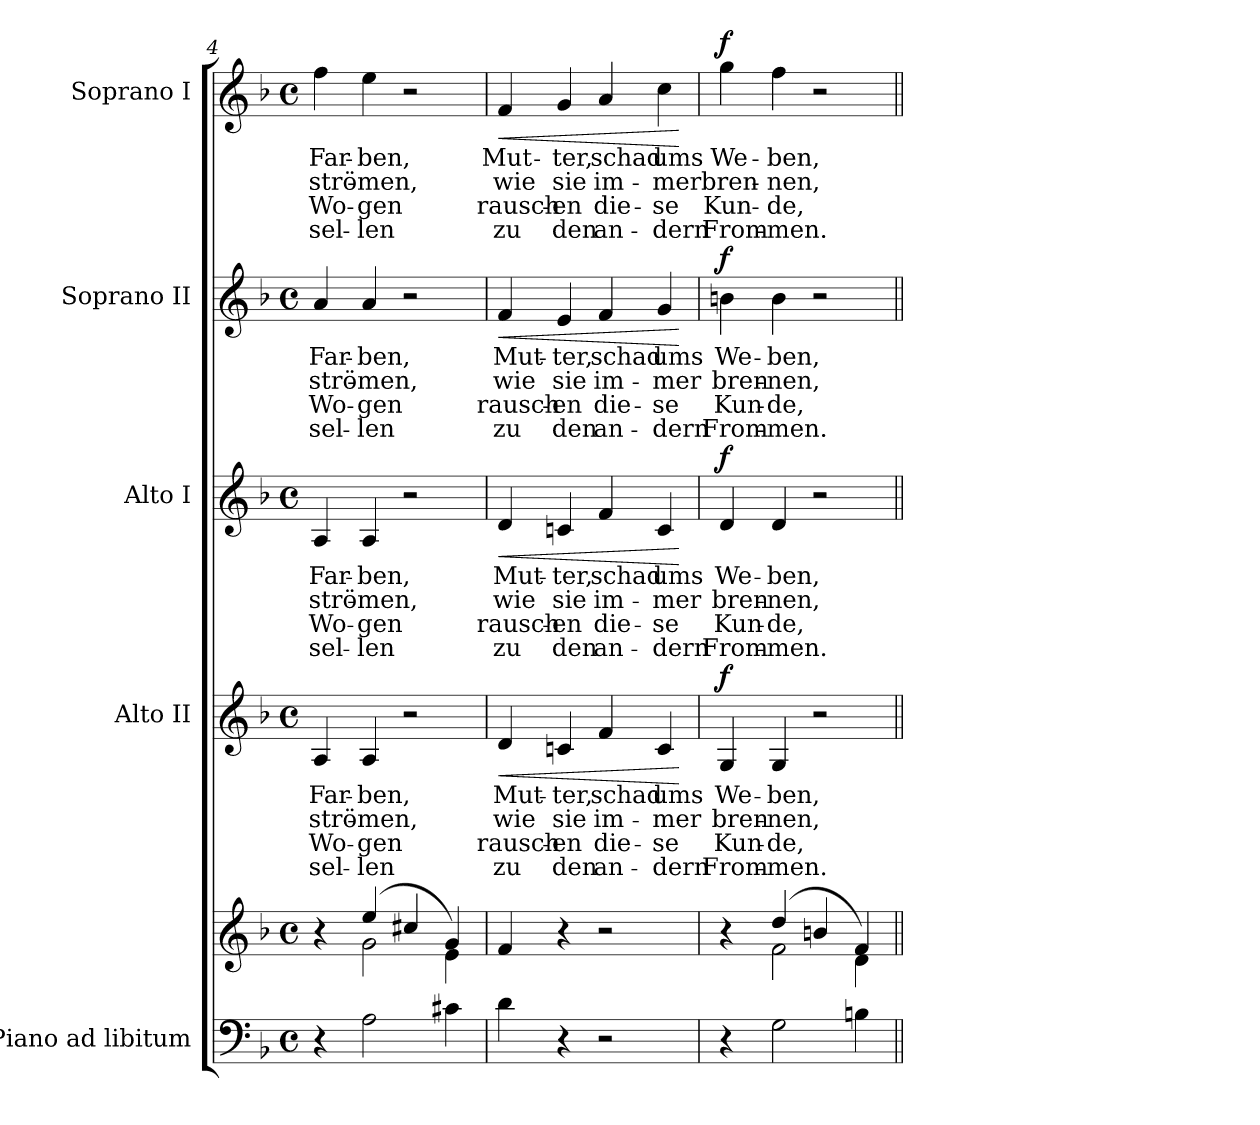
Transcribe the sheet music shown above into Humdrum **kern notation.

**kern	**kern	**kern	**text	**text	**text	**text	**dynam	**kern	**text	**text	**text	**text	**dynam	**kern	**text	**text	**text	**text	**dynam	**kern	**text	**text	**text	**text	**dynam
*part5	*part5	*part4	*part4	*part4	*part4	*part4	*part4	*part3	*part3	*part3	*part3	*part3	*part3	*part2	*part2	*part2	*part2	*part2	*part2	*part1	*part1	*part1	*part1	*part1	*part1
*staff6	*staff5	*staff4	*staff4	*staff4	*staff4	*staff4	*staff4	*staff3	*staff3	*staff3	*staff3	*staff3	*staff3	*staff2	*staff2	*staff2	*staff2	*staff2	*staff2	*staff1	*staff1	*staff1	*staff1	*staff1	*staff1
*I"Piano ad libitum	*	*I"Alto II	*	*	*	*	*	*I"Alto I	*	*	*	*	*	*I"Soprano II	*	*	*	*	*	*I"Soprano I	*	*	*	*	*
*I'Pno	*	*	*	*	*	*	*	*	*	*	*	*	*	*I'Pno	*	*	*	*	*	*I'Pno	*	*	*	*	*
*clefF4	*clefG2	*clefG2	*	*	*	*	*	*clefG2	*	*	*	*	*	*clefG2	*	*	*	*	*	*clefG2	*	*	*	*	*
*k[b-]	*k[b-]	*k[b-]	*	*	*	*	*	*k[b-]	*	*	*	*	*	*k[b-]	*	*	*	*	*	*k[b-]	*	*	*	*	*
*d:	*d:	*d:	*	*	*	*	*	*d:	*	*	*	*	*	*d:	*	*	*	*	*	*d:	*	*	*	*	*
*M4/4	*M4/4	*M4/4	*	*	*	*	*	*M4/4	*	*	*	*	*	*M4/4	*	*	*	*	*	*M4/4	*	*	*	*	*
*met(c)	*met(c)	*met(c)	*	*	*	*	*	*met(c)	*	*	*	*	*	*met(c)	*	*	*	*	*	*met(c)	*	*	*	*	*
=4	=4	=4	=4	=4	=4	=4	=4	=4	=4	=4	=4	=4	=4	=4	=4	=4	=4	=4	=4	=4	=4	=4	=4	=4	=4
*	*^	*	*	*	*	*	*	*	*	*	*	*	*	*	*	*	*	*	*	*	*	*	*	*	*
!	!	!	!	!LO:LY:b	!LO:LY:b	!LO:LY:b	!LO:LY:b	!	!	!LO:LY:b	!LO:LY:b	!LO:LY:b	!LO:LY:b	!	!	!LO:LY:b	!LO:LY:b	!LO:LY:b	!LO:LY:b	!	!	!LO:LY:b	!LO:LY:b	!LO:LY:b	!LO:LY:b	!
4r	4r	4ryy	4A/	Far-	strö-	Wo-	-sel-	.	4A/	Far-	strö-	Wo-	-sel-	.	4a/	Far-	strö-	Wo-	-sel-	.	4ff\	Far-	strö-	Wo-	-sel-	.
!	!	!	!	!LO:LY:b	!LO:LY:b	!LO:LY:b	!LO:LY:b	!	!	!LO:LY:b	!LO:LY:b	!LO:LY:b	!LO:LY:b	!	!	!LO:LY:b	!LO:LY:b	!LO:LY:b	!LO:LY:b	!	!	!LO:LY:b	!LO:LY:b	!LO:LY:b	!LO:LY:b	!
2A\	(>4ee/	2g\	4A/	-ben,	-men,	-gen	-len	.	4A/	-ben,	-men,	-gen	-len	.	4a/	-ben,	-men,	-gen	-len	.	4ee\	-ben,	-men,	-gen	-len	.
.	4cc#X/	.	2r	.	.	.	.	.	2r	.	.	.	.	.	2r	.	.	.	.	.	2r	.	.	.	.	.
4c#X\	4g/)	4e\	.	.	.	.	.	.	.	.	.	.	.	.	.	.	.	.	.	.	.	.	.	.	.	.
=5	=5	=5	=5	=5	=5	=5	=5	=5	=5	=5	=5	=5	=5	=5	=5	=5	=5	=5	=5	=5	=5	=5	=5	=5	=5	=5
!	!	!	!	!LO:LY:b	!LO:LY:b	!LO:LY:b	!LO:LY:b	!LO:HP:b	!	!LO:LY:b	!LO:LY:b	!LO:LY:b	!LO:LY:b	!LO:HP:b	!	!LO:LY:b	!LO:LY:b	!LO:LY:b	!LO:LY:b	!LO:HP:b	!	!LO:LY:b	!LO:LY:b	!LO:LY:b	!LO:LY:b	!LO:HP:b
*	*v	*v	*	*	*	*	*	*	*	*	*	*	*	*	*	*	*	*	*	*	*	*	*	*	*	*
4d\	4f/	4d/	Mut-	wie	rausch-	zu	<	4d/	Mut-	wie	rausch-	zu	<	4f/	Mut-	wie	rausch-	zu	<	4f/	Mut-	wie	rausch-	zu	<
!	!	!	!LO:LY:b	!LO:LY:b	!LO:LY:b	!LO:LY:b	!	!	!LO:LY:b	!LO:LY:b	!LO:LY:b	!LO:LY:b	!	!	!LO:LY:b	!LO:LY:b	!LO:LY:b	!LO:LY:b	!	!	!LO:LY:b	!LO:LY:b	!LO:LY:b	!LO:LY:b	!
4r	4r	4cn/	-ter,	sie	-en	den	.	4cn/	-ter,	sie	-en	den	.	4e/	-ter,	sie	-en	den	.	4g/	-ter,	sie	-en	den	.
!	!	!	!LO:LY:b	!LO:LY:b	!LO:LY:b	!LO:LY:b	!	!	!LO:LY:b	!LO:LY:b	!LO:LY:b	!LO:LY:b	!	!	!LO:LY:b	!LO:LY:b	!LO:LY:b	!LO:LY:b	!	!	!LO:LY:b	!LO:LY:b	!LO:LY:b	!LO:LY:b	!
2r	2r	4f/	schad	im-	die-	an-	.	4f/	schad	im-	die-	an-	.	4f/	schad	im-	die-	an-	.	4a/	schad	im-	die-	an-	.
!	!	!	!LO:LY:b	!LO:LY:b	!LO:LY:b	!LO:LY:b	!	!	!LO:LY:b	!LO:LY:b	!LO:LY:b	!LO:LY:b	!	!	!LO:LY:b	!LO:LY:b	!LO:LY:b	!LO:LY:b	!	!	!LO:LY:b	!LO:LY:b	!LO:LY:b	!LO:LY:b	!
.	.	4c/	ums	-mer	-se	-dern	.	4c/	ums	-mer	-se	-dern	.	4g/	ums	-mer	-se	-dern	.	4cc\	ums	-mer	-se	-dern	.
.	.	.	.	.	.	.	[	.	.	.	.	.	[	.	.	.	.	.	[	.	.	.	.	.	[
=6	=6	=6	=6	=6	=6	=6	=6	=6	=6	=6	=6	=6	=6	=6	=6	=6	=6	=6	=6	=6	=6	=6	=6	=6	=6
*	*^	*	*	*	*	*	*	*	*	*	*	*	*	*	*	*	*	*	*	*	*	*	*	*	*
!	!	!	!	!LO:LY:b	!LO:LY:b	!LO:LY:b	!LO:LY:b	!LO:DY:b	!	!LO:LY:b	!LO:LY:b	!LO:LY:b	!LO:LY:b	!LO:DY:b	!	!LO:LY:b	!LO:LY:b	!LO:LY:b	!LO:LY:b	!LO:DY:b	!	!LO:LY:b	!LO:LY:b	!LO:LY:b	!LO:LY:b	!LO:DY:b
4r	4r	4ryy	4G/	We-	bren-	Kun-	From-	f	4d/	We-	bren-	Kun-	From-	f	4bn\	We-	bren-	Kun-	From-	f	4gg\	We-	bren-	Kun-	From-	f
!	!	!	!	!LO:LY:b	!LO:LY:b	!LO:LY:b	!LO:LY:b	!	!	!LO:LY:b	!LO:LY:b	!LO:LY:b	!LO:LY:b	!	!	!LO:LY:b	!LO:LY:b	!LO:LY:b	!LO:LY:b	!	!	!LO:LY:b	!LO:LY:b	!LO:LY:b	!LO:LY:b	!
2G\	(>4dd/	2f\	4G/	-ben,	-nen,	-de,	-men.	.	4d/	-ben,	-nen,	-de,	-men.	.	4b\	-ben,	-nen,	-de,	-men.	.	4ff\	-ben,	-nen,	-de,	-men.	.
.	4bn/	.	2r	.	.	.	.	.	2r	.	.	.	.	.	2r	.	.	.	.	.	2r	.	.	.	.	.
4Bn\	4f/)	4d\	.	.	.	.	.	.	.	.	.	.	.	.	.	.	.	.	.	.	.	.	.	.	.	.
*	*v	*v	*	*	*	*	*	*	*	*	*	*	*	*	*	*	*	*	*	*	*	*	*	*	*	*
=||	=||	=||	=||	=||	=||	=||	=||	=||	=||	=||	=||	=||	=||	=||	=||	=||	=||	=||	=||	=||	=||	=||	=||	=||	=||
*-	*-	*-	*-	*-	*-	*-	*-	*-	*-	*-	*-	*-	*-	*-	*-	*-	*-	*-	*-	*-	*-	*-	*-	*-	*-
